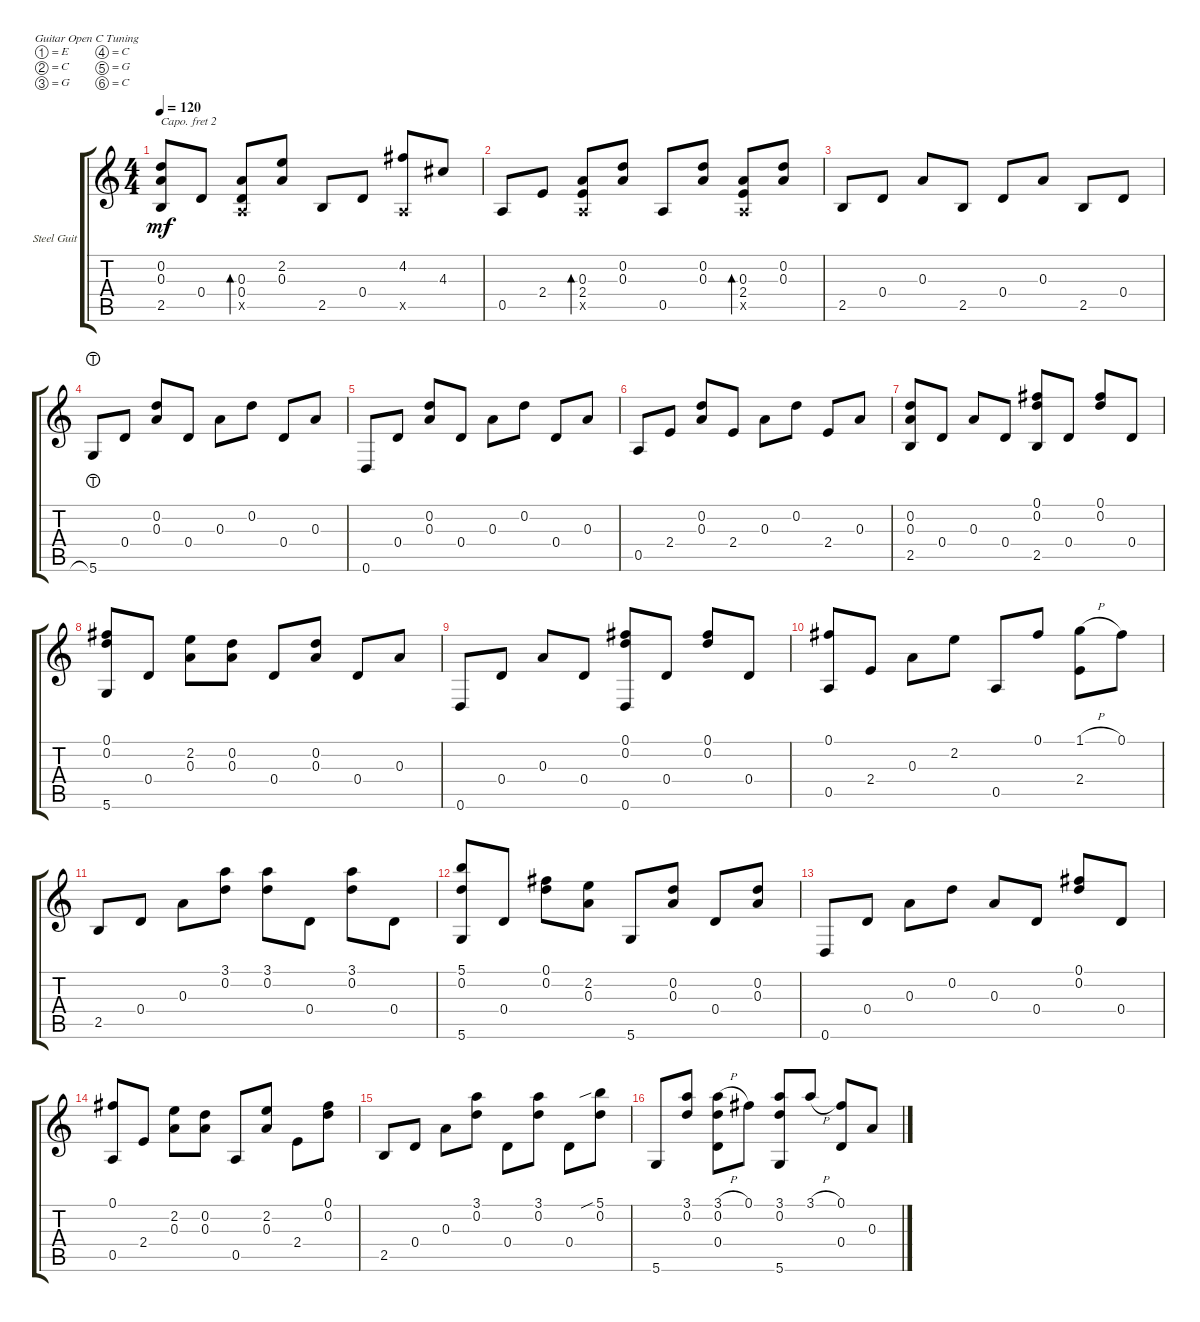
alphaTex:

\defaultSystemsLayout 4
\bracketExtendMode groupsimilarinstruments
\firstSystemTrackNameOrientation horizontal
\otherSystemsTrackNameOrientation horizontal
\track ("Steel Guitar" "Steel Guit") {instrument acousticguitarsteel}
\staff {score tabs}
\capo 2
\tuning (E4 C4 G3 C3 G2 C2)
\ts (4 4)
\tempo 120
\clef g2
\ks c
(2.5 0.3 0.2).8{dy mf} 0.4.8 (0.3 0.5{x} 0.4).8{bd 30} (2.2 0.3).8 2.5.8 0.4.8 (0.5{x} 4.2).8 4.3.8 |
0.5.8 2.4.8 (0.3 2.4 0.5{x}).8{bd 30} (0.2 0.3).8 0.5.8 (0.3 0.2).8 (0.5{x} 0.3 2.4).8{bd 30} (0.3 0.2).8 |
2.5.8 0.4.8 0.3.8 2.5.8 0.4.8 0.3.8 2.5.8 0.4.8 |
5.6{lht}.8 0.4.8 (0.3 0.2).8 0.4.8 0.3.8 0.2.8 0.4.8 0.3.8 |
0.6.8 0.4.8 (0.3 0.2).8 0.4.8 0.3.8 0.2.8 0.4.8 0.3.8 |
0.5.8 2.4.8 (0.3 0.2).8 2.4.8 0.3.8 0.2.8 2.4.8 0.3.8 |
(2.5 0.2 0.3).8 0.4.8 0.3.8 0.4.8 (2.5 0.2 0.1).8 0.4.8 (0.2 0.1).8 0.4.8 |
(5.6 0.2 0.1).8 0.4.8 (0.3 2.2).8 (0.2 0.3).8 0.4.8 (0.3 0.2).8 0.4.8 0.3.8 |
0.6.8 0.4.8 0.3.8 0.4.8 (0.6 0.2 0.1).8 0.4.8 (0.2 0.1).8 0.4.8 |
(0.5 0.1).8 2.4.8 0.3.8 2.2.8 0.5.8 0.1.8 (1.1{h} 2.4).8 0.1.8 |
2.5.8 0.4.8 0.3.8 (3.1 0.2).8 (0.2 3.1).8 0.4.8 (0.2 3.1).8 0.4.8 |
(5.1 0.2 5.6).8 0.4.8 (0.2 0.1).8 (2.2 0.3).8 5.6.8 (0.3 0.2).8 0.4.8 (0.3 0.2).8 |
0.6.8 0.4.8 0.3.8 0.2.8 0.3.8 0.4.8 (0.2 0.1).8 0.4.8 |
(0.5 0.1).8 2.4.8 (0.3 2.2).8 (0.2 0.3).8 0.5.8 (2.2 0.3).8 2.4.8 (0.1 0.2).8 |
2.5.8 0.4.8 0.3.8 (3.1 0.2).8 0.4.8 (0.2 3.1).8 0.4.8 (5.1{sib} 0.2).8 |
5.6.8 (0.2 3.1).8 (0.2 3.1{h} 0.4).8 0.1.8 (5.6 0.2 3.1).8 3.1{h}.8 (0.1 0.4).8 0.3.8
